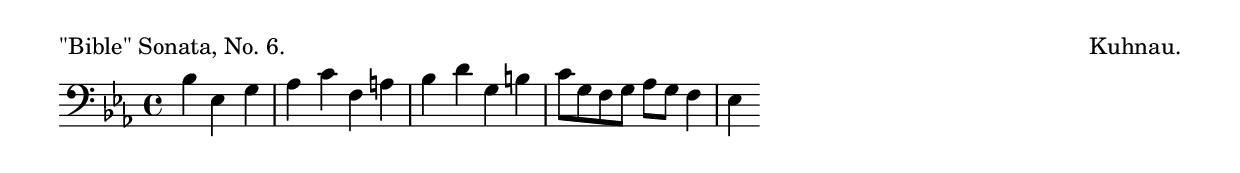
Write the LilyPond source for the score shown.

\version "2.6.3"
\include "english.ly"

melody = \relative c {
  \clef bass
  \key ef \major
  \time 4/4
  \partial 4*3 bf'4 ef,4 g4 | af4 c4 f,4 a4 | bf4 d4 g,4 b4 | c8 g8 f8 g8 af8 g8 f4 | ef4 \bar ""
}

\score {
  \new Staff \melody
  \header {
    piece = "\"Bible\" Sonata, No. 6."
    opus = "Kuhnau."
   }
  \midi { \tempo 4 = 100}
  \layout {
    indent = 0.0\cm
    \context {
      \Score
       \remove Bar_number_engraver
    }
  }
}
